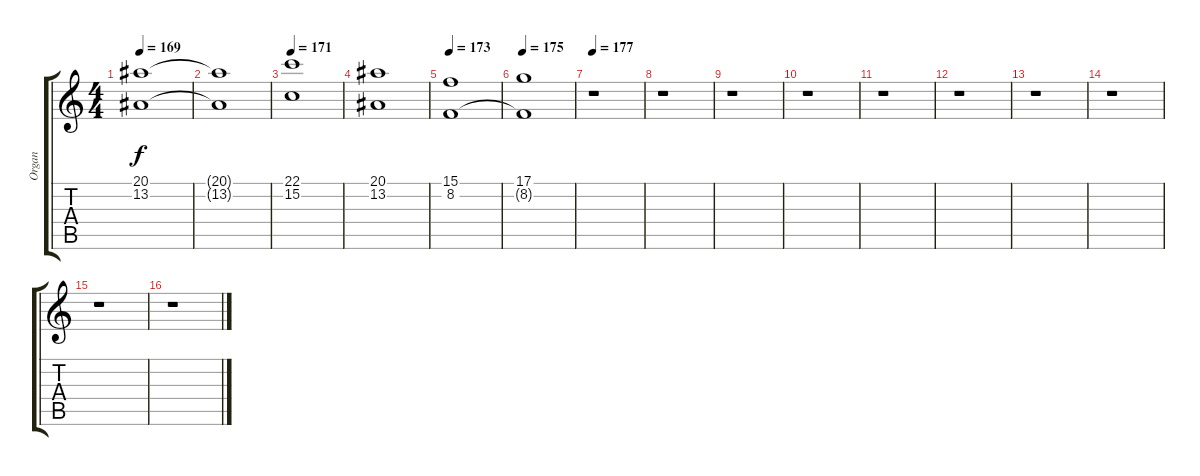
\track ("Organ" "Organ") {instrument lead1square}
\staff {score tabs}
\tuning (D4 A3 F3 C3 G2 C2) {hide}
\ts (4 4)
\tempo 169
\clef g2
\ks c
(20.1 13.2).1{dy f} |
(20.1{t} 13.2{t}).1 |
\tempo 171
(22.1 15.2).1 |
(20.1 13.2).1 |
\tempo 173
(15.1 8.2).1 |
\tempo 175
(17.1 8.2{t}).1{balance 8} |
\tempo 177
r.1 |
r.1 |
r.1 |
r.1 |
r.1 |
r.1 |
r.1 |
r.1 |
r.1 |
r.1
